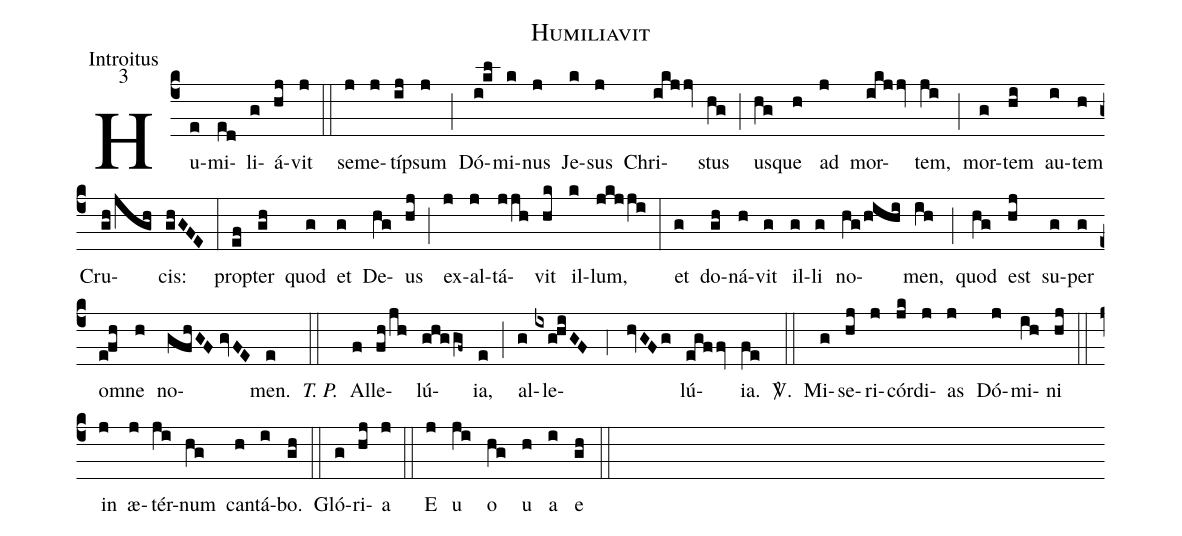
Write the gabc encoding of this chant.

name:Humiliavit;
office-part:Introitus;
mode:3;
%%
(c4) Hu(e)mi(ed)li(g)á(hj)vit(j) (::) se(j)me(j)tí(ij)psum(j) (;) Dó(i!kl)mi(k)nus(j) Je(k)sus(j) Chri(ikjjv)stus(hg) (;) u(hg)sque(h) ad(j) mor(ikjjv)tem,(ji) (;) mor(g)tem(hi) au(i)tem(h) Cru(gh/jgh)cis:(ghGFE) (:) prop(ef)ter(gh) quod(g) et(g) De(hg)us(hj) (;) ex(j)al(j)tá(jjh)vit(hk) il(k)lum,(jkjji) (:) et(g) do(gh)ná(h)vit(g) il(g)li(g) no(hg/hihi)men,(ih) (;) quod(hg) est(hj) su(g)per(g) o(e!fh)mne(h) no(gfhGF//gvFE)men.(e) <i>T. P.</i>(::) Al(f)le(fh/jh)lú(ghggf~)ia,(e) (;) al(g)le(ixg!hiGF;4hvGFg)lú(egffv)ia.(fe) <sp>V/</sp>.(::) Mi(g)se(hj)ri(j)cór(jk)di(j)as(j) Dó(j)mi(ih)ni(hj) (::) in(j) æ(j)tér(ji)num(hg) can(h)tá(i)bo.(gh) (::) Gló(g)ri(hj)a(j) (::) E(j) u(ji) o(hg) u(h) a(i) e(gh) (::)
